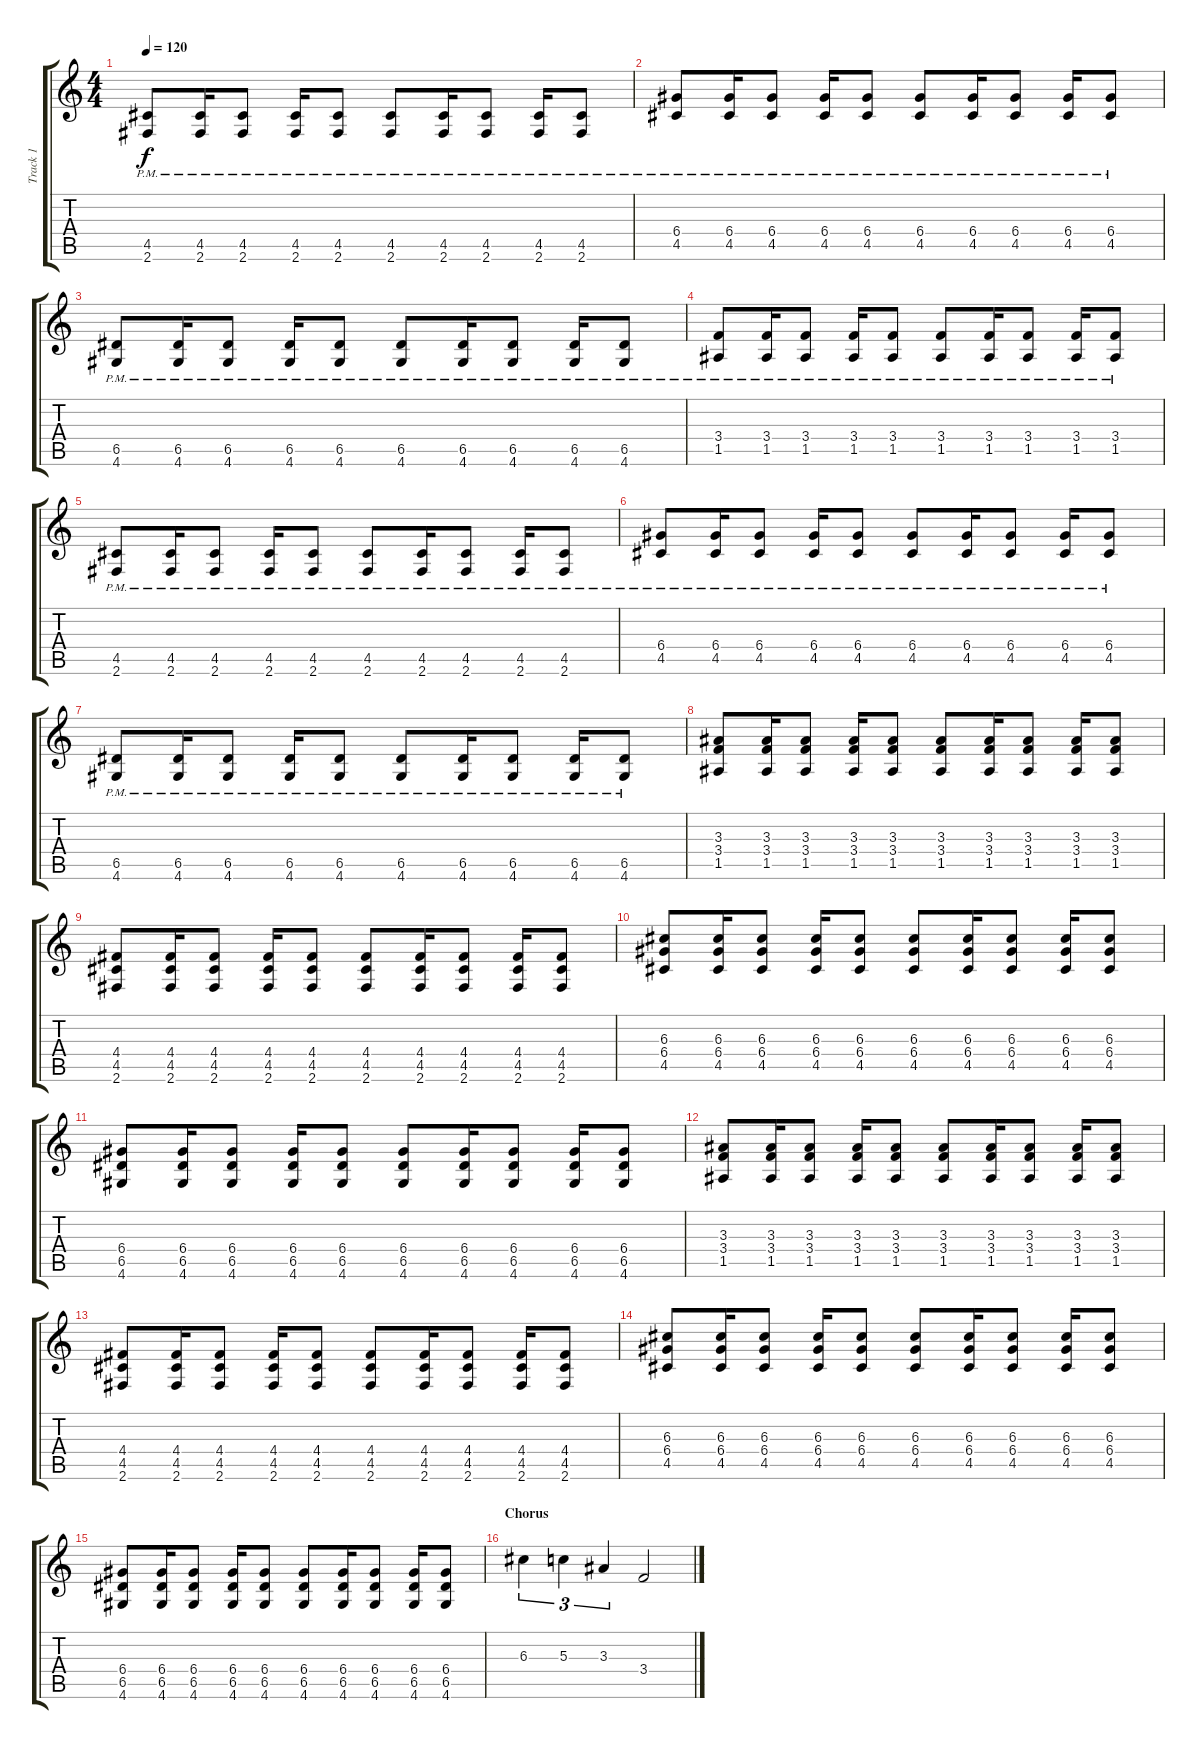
\track ("Track 1" "Track 1") {instrument distortionguitar}
\staff {score tabs}
\tuning (E4 B3 G3 D3 A2 E2) {hide}
\ts (4 4)
\tempo 120
\clef g2
\ks c
(4.5{pm} 2.6{pm}).8{dy f} (4.5{pm} 2.6{pm}).16 (4.5{pm} 2.6{pm}).8 (4.5{pm} 2.6{pm}).16 (4.5{pm} 2.6{pm}).8 (4.5{pm} 2.6{pm}).8 (4.5{pm} 2.6{pm}).16 (4.5{pm} 2.6{pm}).8 (4.5{pm} 2.6{pm}).16 (4.5{pm} 2.6{pm}).8 |
(6.4{pm} 4.5{pm}).8 (6.4{pm} 4.5{pm}).16 (6.4{pm} 4.5{pm}).8 (6.4{pm} 4.5{pm}).16 (6.4{pm} 4.5{pm}).8 (6.4{pm} 4.5{pm}).8 (6.4{pm} 4.5{pm}).16 (6.4{pm} 4.5{pm}).8 (6.4{pm} 4.5{pm}).16 (6.4{pm} 4.5{pm}).8 |
(6.5{pm} 4.6{pm}).8 (6.5{pm} 4.6{pm}).16 (6.5{pm} 4.6{pm}).8 (6.5{pm} 4.6{pm}).16 (6.5{pm} 4.6{pm}).8 (6.5{pm} 4.6{pm}).8 (6.5{pm} 4.6{pm}).16 (6.5{pm} 4.6{pm}).8 (6.5{pm} 4.6{pm}).16 (6.5{pm} 4.6{pm}).8 |
(3.4{pm} 1.5{pm}).8 (3.4{pm} 1.5{pm}).16 (3.4{pm} 1.5{pm}).8 (3.4{pm} 1.5{pm}).16 (3.4{pm} 1.5{pm}).8 (3.4{pm} 1.5{pm}).8 (3.4{pm} 1.5{pm}).16 (3.4{pm} 1.5{pm}).8 (3.4{pm} 1.5{pm}).16 (3.4{pm} 1.5{pm}).8 |
(4.5{pm} 2.6{pm}).8 (4.5{pm} 2.6{pm}).16 (4.5{pm} 2.6{pm}).8 (4.5{pm} 2.6{pm}).16 (4.5{pm} 2.6{pm}).8 (4.5{pm} 2.6{pm}).8 (4.5{pm} 2.6{pm}).16 (4.5{pm} 2.6{pm}).8 (4.5{pm} 2.6{pm}).16 (4.5{pm} 2.6{pm}).8 |
(6.4{pm} 4.5{pm}).8 (6.4{pm} 4.5{pm}).16 (6.4{pm} 4.5{pm}).8 (6.4{pm} 4.5{pm}).16 (6.4{pm} 4.5{pm}).8 (6.4{pm} 4.5{pm}).8 (6.4{pm} 4.5{pm}).16 (6.4{pm} 4.5{pm}).8 (6.4{pm} 4.5{pm}).16 (6.4{pm} 4.5{pm}).8 |
(6.5{pm} 4.6{pm}).8 (6.5{pm} 4.6{pm}).16 (6.5{pm} 4.6{pm}).8 (6.5{pm} 4.6{pm}).16 (6.5{pm} 4.6{pm}).8 (6.5{pm} 4.6{pm}).8 (6.5{pm} 4.6{pm}).16 (6.5{pm} 4.6{pm}).8 (6.5{pm} 4.6{pm}).16 (6.5{pm} 4.6{pm}).8 |
(3.3 3.4 1.5).8 (3.3 3.4 1.5).16 (3.3 3.4 1.5).8 (3.3 3.4 1.5).16 (3.3 3.4 1.5).8 (3.3 3.4 1.5).8 (3.3 3.4 1.5).16 (3.3 3.4 1.5).8 (3.3 3.4 1.5).16 (3.3 3.4 1.5).8 |
(4.4 4.5 2.6).8 (4.4 4.5 2.6).16 (4.4 4.5 2.6).8 (4.4 4.5 2.6).16 (4.4 4.5 2.6).8 (4.4 4.5 2.6).8 (4.4 4.5 2.6).16 (4.4 4.5 2.6).8 (4.4 4.5 2.6).16 (4.4 4.5 2.6).8 |
(6.3 6.4 4.5).8 (6.3 6.4 4.5).16 (6.3 6.4 4.5).8 (6.3 6.4 4.5).16 (6.3 6.4 4.5).8 (6.3 6.4 4.5).8 (6.3 6.4 4.5).16 (6.3 6.4 4.5).8 (6.3 6.4 4.5).16 (6.3 6.4 4.5).8 |
(6.4 6.5 4.6).8 (6.4 6.5 4.6).16 (6.4 6.5 4.6).8 (6.4 6.5 4.6).16 (6.4 6.5 4.6).8 (6.4 6.5 4.6).8 (6.4 6.5 4.6).16 (6.4 6.5 4.6).8 (6.4 6.5 4.6).16 (6.4 6.5 4.6).8 |
(3.3 3.4 1.5).8 (3.3 3.4 1.5).16 (3.3 3.4 1.5).8 (3.3 3.4 1.5).16 (3.3 3.4 1.5).8 (3.3 3.4 1.5).8 (3.3 3.4 1.5).16 (3.3 3.4 1.5).8 (3.3 3.4 1.5).16 (3.3 3.4 1.5).8 |
(4.4 4.5 2.6).8 (4.4 4.5 2.6).16 (4.4 4.5 2.6).8 (4.4 4.5 2.6).16 (4.4 4.5 2.6).8 (4.4 4.5 2.6).8 (4.4 4.5 2.6).16 (4.4 4.5 2.6).8 (4.4 4.5 2.6).16 (4.4 4.5 2.6).8 |
(6.3 6.4 4.5).8 (6.3 6.4 4.5).16 (6.3 6.4 4.5).8 (6.3 6.4 4.5).16 (6.3 6.4 4.5).8 (6.3 6.4 4.5).8 (6.3 6.4 4.5).16 (6.3 6.4 4.5).8 (6.3 6.4 4.5).16 (6.3 6.4 4.5).8 |
(6.4 6.5 4.6).8 (6.4 6.5 4.6).16 (6.4 6.5 4.6).8 (6.4 6.5 4.6).16 (6.4 6.5 4.6).8 (6.4 6.5 4.6).8 (6.4 6.5 4.6).16 (6.4 6.5 4.6).8 (6.4 6.5 4.6).16 (6.4 6.5 4.6).8 |
\section ("" "Chorus")
6.3.4{tu (3 2) volume 7} 5.3.4{tu (3 2)} 3.3.4{tu (3 2)} 3.4.2
